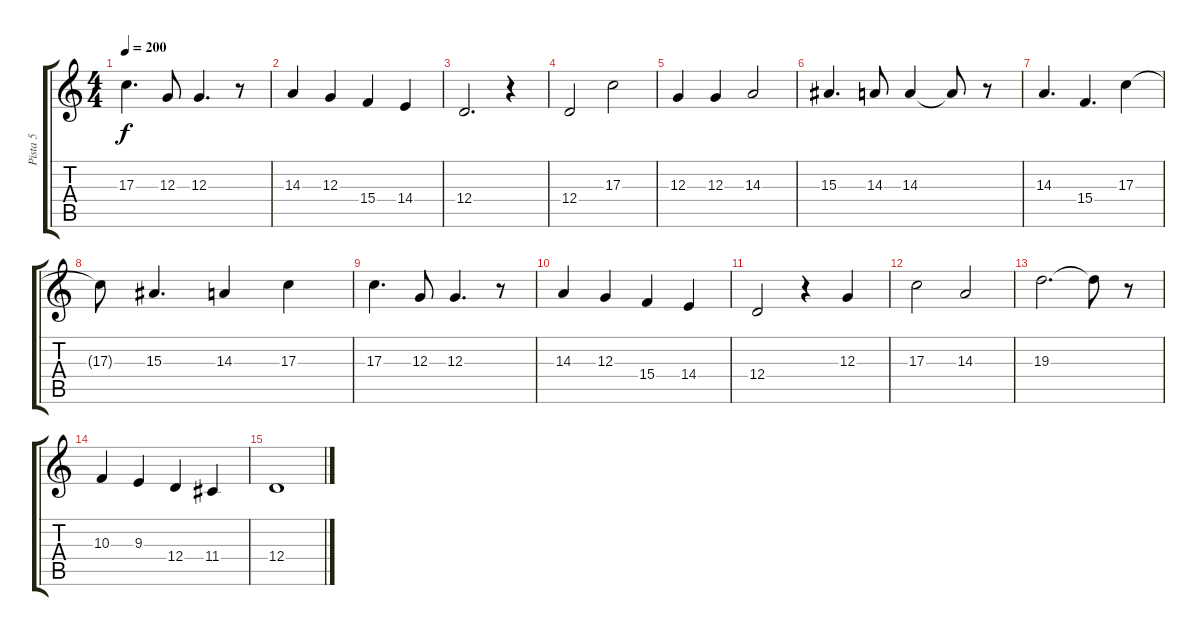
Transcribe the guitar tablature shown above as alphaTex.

\track ("Pista 5" "Pista 5") {instrument lead2sawtooth}
\staff {score tabs}
\tuning (E4 B3 G3 D3 A2 E2) {hide}
\ts (4 4)
\tempo 200
\clef g2
\ks c
17.3.4{d dy f} 12.3.8 12.3.4{d} r.8 |
14.3.4 12.3.4 15.4.4 14.4.4 |
12.4.2{d} r.4 |
12.4.2 17.3.2 |
12.3.4 12.3.4 14.3.2 |
15.3.4{d} 14.3.8 14.3.4 14.3{t}.8 r.8 |
14.3.4{d} 15.4.4{d} 17.3.4 |
17.3{t}.8 15.3.4{d} 14.3.4 17.3.4 |
17.3.4{d} 12.3.8 12.3.4{d} r.8 |
14.3.4 12.3.4 15.4.4 14.4.4 |
12.4.2 r.4 12.3.4 |
17.3.2 14.3.2 |
19.3.2{d} 19.3{t}.8 r.8 |
10.3.4 9.3.4 12.4.4 11.4.4 |
12.4.1
